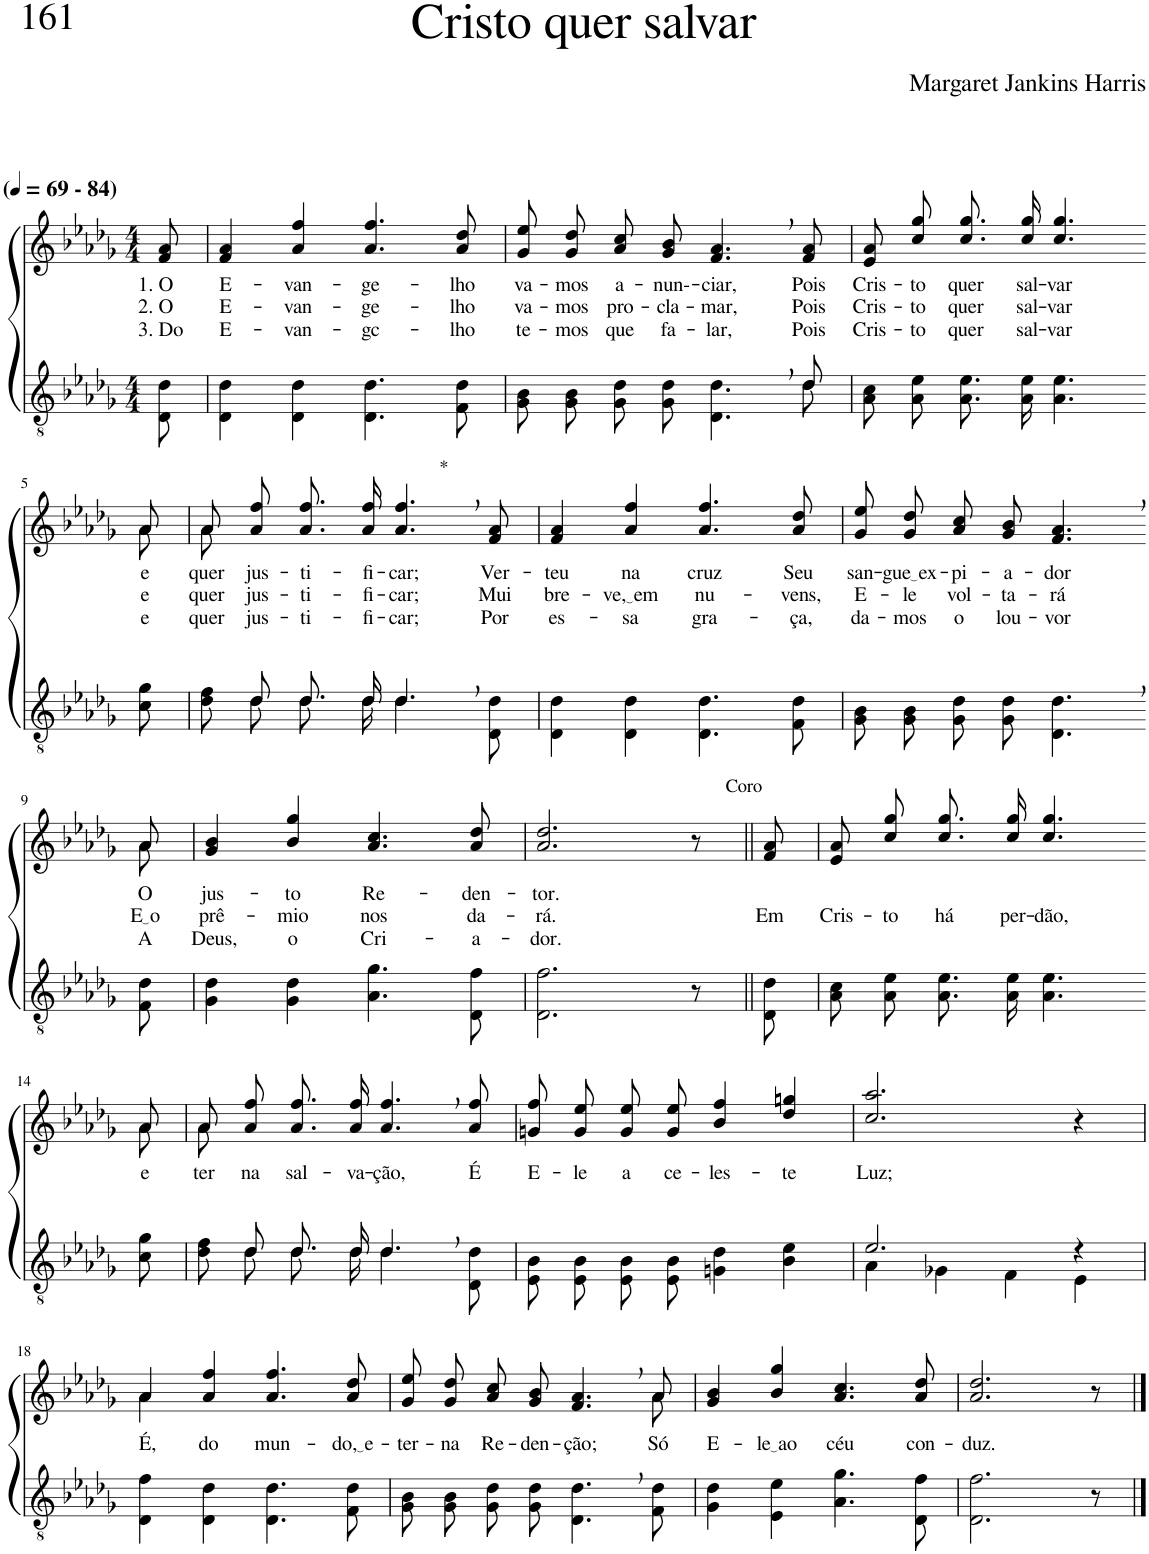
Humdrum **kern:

**kern	**kern	**text	**text	**text
*part2	*part1	*part1	*part1	*part1
*staff2	*staff1	*staff1	*staff1	*staff1
*I"Parte III e IV	*I"Parte I e II	*	*	*
*clefGv2	*clefG2	*	*	*
*Trd3c5	*Trd3c5	*	*	*
*k[b-e-a-d-g-]	*k[b-e-a-d-g-]	*	*	*
*M4/4	*M4/4	*	*	*
*MM69	*MM69	*	*	*
=1	=1	=1	=1	=1
!	!LO:TX:a:B:t=(	!	!	!
!	!LO:TX:a:B:t=- 84)	!	!	!
!	!	!LO:LY:b	!LO:LY:b	!LO:LY:b
8D-\ 8d-\	8f/ 8a-/	1. O	2. O	3. Do
=2	=2	=2	=2	=2
!	!	!LO:LY:b	!LO:LY:b	!LO:LY:b
4D-\ 4d-\	4f/ 4a-/	E-	E-	E-
!	!	!LO:LY:b	!LO:LY:b	!LO:LY:b
4D-\ 4d-\	4a-/ 4ff/	-van-	-van-	-van-
!	!	!LO:LY:b	!LO:LY:b	!LO:LY:b
4.D-\ 4.d-\	4.a-/ 4.ff/	-ge-	-ge-	-gc-
!	!	!LO:LY:b	!LO:LY:b	!LO:LY:b
8F\ 8d-\	8a-/ 8dd-/	-lho	-lho	-lho
=3	=3	=3	=3	=3
*^	*	*	*	*
!	!	!	!LO:LY:b	!LO:LY:b	!LO:LY:b
2..ryy	8G-/ 8B-/L	8g-\ 8ee-\L	va-	va-	te-
!	!	!	!LO:LY:b	!LO:LY:b	!LO:LY:b
.	8G-/ 8B-/J	8g-\ 8dd-\J	-mos	-mos	-mos
!	!	!	!LO:LY:b	!LO:LY:b	!LO:LY:b
.	8G-\ 8d-\L	8a-/ 8cc/L	a-	pro-	que
!	!	!	!LO:LY:b	!LO:LY:b	!LO:LY:b
.	8G-\ 8d-\J	8g-/ 8b-/J	-nun--	-cla-	fa-
!	!	!	!LO:LY:b	!LO:LY:b	!LO:LY:b
.	4.D-\ 4.d-\	4.f/, 4.a-/,	-ciar,	-mar,	-lar,
!	!	!	!LO:LY:b	!LO:LY:b	!LO:LY:b
8d-/	8d-\	8f/ 8a-/	Pois	Pois	Pois
=4	=4	=4	=4	=4	=4
!	!	!	!LO:LY:b	!LO:LY:b	!LO:LY:b
*v	*v	*	*	*	*
8A-\ 8c\L	8e-\ 8a-\L	Cris-	Cris-	Cris-
!	!	!LO:LY:b	!LO:LY:b	!LO:LY:b
8A-\ 8e-\J	8cc\ 8gg-\J	-to	-to	-to
!	!	!LO:LY:b	!LO:LY:b	!LO:LY:b
8.A-\ 8.e-\L	8.cc\ 8.gg-\L	quer	quer	quer
!	!	!LO:LY:b	!LO:LY:b	!LO:LY:b
16A-\ 16e-\Jk	16cc\ 16gg-\Jk	sal-	sal-	sal-
!	!	!LO:LY:b	!LO:LY:b	!LO:LY:b
4.A-\ 4.e-\	4.cc/ 4.gg-/	-var	-var	-var
!!LO:LB:g=z
=5-	=5-	=5-	=5-	=5-
!	!	!LO:LY:b	!LO:LY:b	!LO:LY:b
*	*^	*	*	*
8c\ 8g-\	8a-\	8a-/	e	e	e
=6	=6	=6	=6	=6	=6
*^	*	*	*	*	*
!	!	!	!	!LO:LY:b	!LO:LY:b	!LO:LY:b
8ryy	8d-\ 8f\L	8a-\L	8a-\	quer	quer	quer
!	!	!	!	!LO:LY:b	!LO:LY:b	!LO:LY:b
8d-/	8d-\J	8a-\ 8ff\J	2..ryy	jus-	jus-	jus-
!	!	!	!	!LO:LY:b	!LO:LY:b	!LO:LY:b
8.d-/L	8.d-\L	8.a-\ 8.ff\L	.	-ti-	-ti-	-ti-
!	!	!	!	!LO:LY:b	!LO:LY:b	!LO:LY:b
16d-/Jk	16d-\Jk	16a-\ 16ff\Jk	.	-fi-	-fi-	-fi-
!	!	!LO:TX:a:t=*	!	!	!	!
!	!	!	!	!LO:LY:b	!LO:LY:b	!LO:LY:b
4.d-,/	4.d-\	4.a-/, 4.ff/,	.	-car;	-car;	-car;
!	!	!	!	!LO:LY:b	!LO:LY:b	!LO:LY:b
8ryy	8D-\ 8d-\	8f/ 8a-/	.	Ver-	Mui	Por
*	*	*v	*v	*	*	*
=7	=7	=7	=7	=7	=7
!	!	!	!LO:LY:b	!LO:LY:b	!LO:LY:b
*v	*v	*	*	*	*
4D-\ 4d-\	4f/ 4a-/	-teu	bre-	es-
!	!	!LO:LY:b	!LO:LY:b	!LO:LY:b
4D-\ 4d-\	4a-/ 4ff/	na	ve, em	-sa
!	!	!LO:LY:b	!LO:LY:b	!LO:LY:b
4.D-\ 4.d-\	4.a-/ 4.ff/	cruz	nu-	gra-
!	!	!LO:LY:b	!LO:LY:b	!LO:LY:b
8F\ 8d-\	8a-/ 8dd-/	Seu	-vens,	-ça,
=8	=8	=8	=8	=8
!	!	!LO:LY:b	!LO:LY:b	!LO:LY:b
8G-/ 8B-/L	8g-\ 8ee-\L	san-	E-	da-
!	!	!LO:LY:b	!LO:LY:b	!LO:LY:b
8G-/ 8B-/J	8g-\ 8dd-\J	gue ex	-le	-mos
!	!	!LO:LY:b	!LO:LY:b	!LO:LY:b
8G-\ 8d-\L	8a-/ 8cc/L	-pi-	vol-	o
!	!	!LO:LY:b	!LO:LY:b	!LO:LY:b
8G-\ 8d-\J	8g-/ 8b-/J	-a-	-ta-	lou-
!	!	!LO:LY:b	!LO:LY:b	!LO:LY:b
4.D-\, 4.d-\,	4.f/, 4.a-/,	-dor	-rá	-vor
!!LO:LB:g=z
=9-	=9-	=9-	=9-	=9-
*	*^	*	*	*
!	!	!	!LO:LY:b	!LO:LY:b	!LO:LY:b
8F\ 8d-\	8a-/	8a-\	O	E o	A
=10	=10	=10	=10	=10	=10
!	!	!	!LO:LY:b	!LO:LY:b	!LO:LY:b
*	*v	*v	*	*	*
4G-\ 4d-\	4g-/ 4b-/	jus-	prê-	Deus,
!	!	!LO:LY:b	!LO:LY:b	!LO:LY:b
4G-\ 4d-\	4b-/ 4gg-/	-to	-mio	o
!	!	!LO:LY:b	!LO:LY:b	!LO:LY:b
4.A-\ 4.g-\	4.a-/ 4.cc/	Re-	nos	Cri-
!	!	!LO:LY:b	!LO:LY:b	!LO:LY:b
8D-\ 8f\	8a-/ 8dd-/	-den-	da-	-a-
=11	=11	=11	=11	=11
!	!	!LO:LY:b	!LO:LY:b	!LO:LY:b
2.D-\ 2.f\	2.a-/ 2.dd-/	-tor.	-rá.	-dor.
!	!LO:TX:a:t=Coro	!	!	!
8r	8r	.	.	.
=12||	=12||	=12||	=12||	=12||
!	!	!	!LO:LY:b	!
8D-\ 8d-\	8f/ 8a-/	.	Em	.
=13	=13	=13	=13	=13
!	!	!	!LO:LY:b	!
8A-\ 8c\L	8e-\ 8a-\L	.	Cris-	.
!	!	!	!LO:LY:b	!
8A-\ 8e-\J	8cc\ 8gg-\J	.	-to	.
!	!	!	!LO:LY:b	!
8.A-\ 8.e-\L	8.cc\ 8.gg-\L	.	há	.
!	!	!	!LO:LY:b	!
16A-\ 16e-\Jk	16cc\ 16gg-\Jk	.	per-	.
!	!	!	!LO:LY:b	!
4.A-\ 4.e-\	4.cc/ 4.gg-/	.	-dão,	.
!!LO:LB:g=z
=14-	=14-	=14-	=14-	=14-
!	!	!LO:LY:b	!	!
*	*^	*	*	*
8c\ 8g-\	8a-/	8a-\	e-	.	.
=15	=15	=15	=15	=15	=15
*^	*	*	*	*	*
!	!	!	!	!LO:LY:b	!	!
8ryy	8d-\ 8f\L	8a-\L	8a-\	-ter-	.	.
!	!	!	!	!LO:LY:b	!	!
8d-/	8d-\J	8a-\ 8ff\J	2..ryy	-na	.	.
!	!	!	!	!LO:LY:b	!	!
8.d-/L	8.d-\L	8.a-\ 8.ff\L	.	sal-	.	.
!	!	!	!	!LO:LY:b	!	!
16d-/Jk	16d-\Jk	16a-\ 16ff\Jk	.	-va-	.	.
!	!	!	!	!LO:LY:b	!	!
4.d-,/	4.d-\	4.a-/, 4.ff/,	.	-ção,	.	.
!	!	!	!	!LO:LY:b	!	!
8ryy	8D-\ 8d-\	8a-/ 8ff/	.	É	.	.
*	*	*v	*v	*	*	*
=16	=16	=16	=16	=16	=16
!	!	!	!LO:LY:b	!	!
*v	*v	*	*	*	*
8E-/ 8B-/L	8gn\ 8ff\L	E-	.	.
!	!	!LO:LY:b	!	!
8E-/ 8B-/J	8g\ 8ee-\J	-le	.	.
!	!	!LO:LY:b	!	!
8E-/ 8B-/L	8g\ 8ee-\L	a	.	.
!	!	!LO:LY:b	!	!
8E-/ 8B-/J	8g\ 8ee-\J	ce-	.	.
!	!	!LO:LY:b	!	!
4Gn\ 4d-\	4b-/ 4ff/	-les-	.	.
!	!	!LO:LY:b	!	!
4B-\ 4e-\	4dd-/ 4ggn/	-te	.	.
=17	=17	=17	=17	=17
*^	*	*	*	*
!	!	!	!LO:LY:b	!	!
2.e-/	4A-\	2.cc/ 2.aa-/	Luz;	.	.
.	4G-X\	.	.	.	.
.	4F\	.	.	.	.
4r	4E-\	4r	.	.	.
!!LO:LB:g=z
=18	=18	=18	=18	=18	=18
*	*	*^	*	*	*
!	!	!	!	!LO:LY:b	!	!
*v	*v	*	*	*	*	*
4D-\ 4f\	4a-/	4a-\	É,	.	.
!	!	!	!LO:LY:b	!	!
4D-\ 4d-\	4a-/ 4ff/	2.ryy	do	.	.
!	!	!	!LO:LY:b	!	!
4.D-\ 4.d-\	4.a-/ 4.ff/	.	mun-	.	.
!	!	!	!LO:LY:b	!	!
8F\ 8d-\	8a-/ 8dd-/	.	do, e	.	.
=19	=19	=19	=19	=19	=19
!	!	!	!LO:LY:b	!	!
8G-/ 8B-/L	8g-\ 8ee-\L	2..ryy	-ter-	.	.
!	!	!	!LO:LY:b	!	!
8G-/ 8B-/J	8g-\ 8dd-\J	.	-na	.	.
!	!	!	!LO:LY:b	!	!
8G-\ 8d-\L	8a-/ 8cc/L	.	Re-	.	.
!	!	!	!LO:LY:b	!	!
8G-\ 8d-\J	8g-/ 8b-/J	.	-den-	.	.
!	!	!	!LO:LY:b	!	!
4.D-\, 4.d-\,	4.f/, 4.a-/,	.	-ção;	.	.
!	!	!	!LO:LY:b	!	!
8F\ 8d-\	8a-/	8a-\	Só	.	.
=20	=20	=20	=20	=20	=20
!	!	!	!LO:LY:b	!	!
*	*v	*v	*	*	*
4G-\ 4d-\	4g-/ 4b-/	E-	.	.
!	!	!LO:LY:b	!	!
4E-\ 4e-\	4b-/ 4gg-/	le ao	.	.
!	!	!LO:LY:b	!	!
4.A-\ 4.g-\	4.a-/ 4.cc/	céu	.	.
!	!	!LO:LY:b	!	!
8D-\ 8f\	8a-/ 8dd-/	con-	.	.
=21	=21	=21	=21	=21
!	!	!LO:LY:b	!	!
2.D-\ 2.f\	2.a-/ 2.dd-/	-duz.	.	.
8r	8r	.	.	.
==	==	==	==	==
*-	*-	*-	*-	*-
